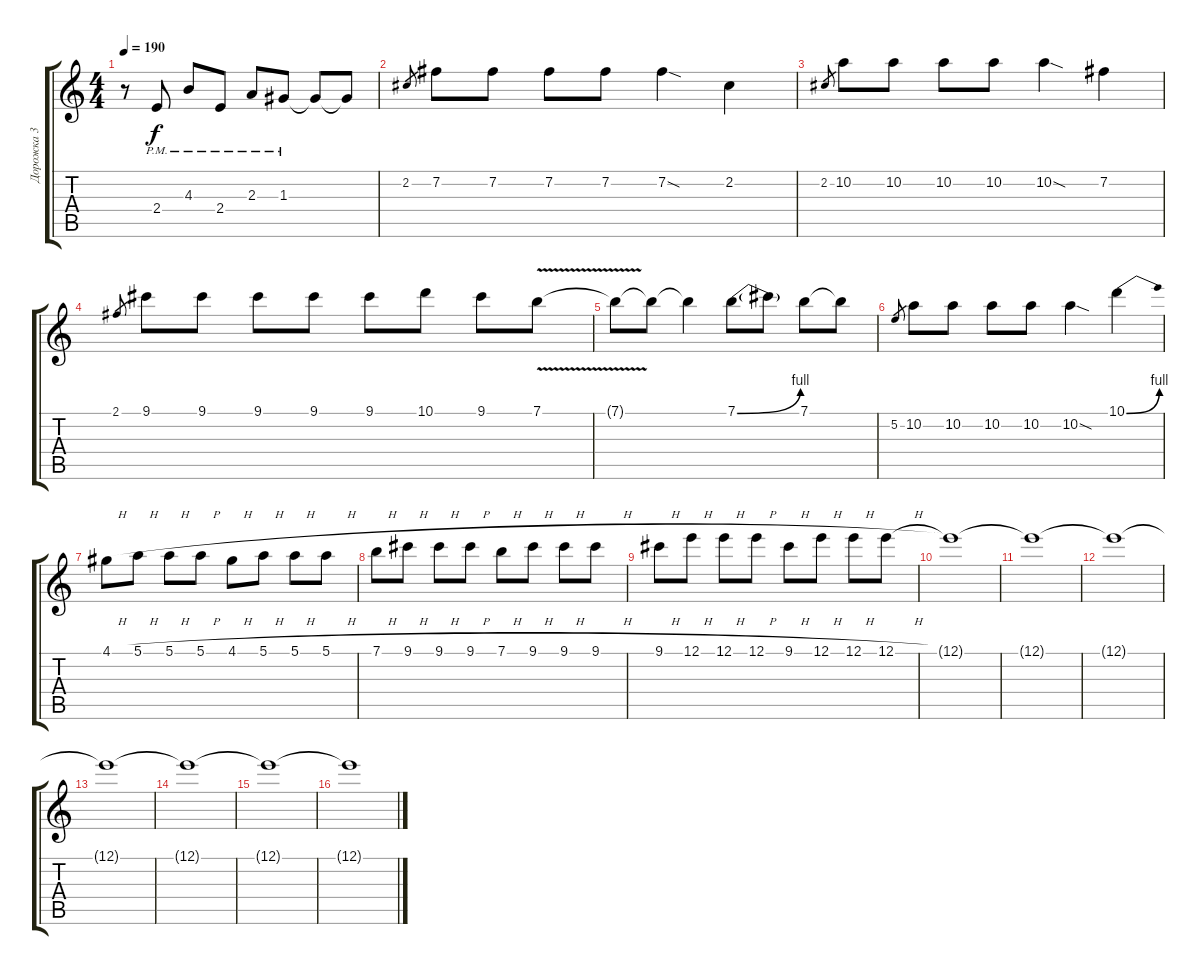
\track ("Дорожка 3" "Дорожка 3") {instrument distortionguitar}
\staff {score tabs}
\tuning (E4 B3 G3 D3 A2 E2) {hide}
\ts (4 4)
\tempo 190
\clef g2
\ks c
r.8{dy f} 2.4{pm}.8 4.3{pm}.8 2.4{pm}.8 2.3{pm}.8 1.3{pm}.8 1.3{t}.8 1.3{t}.8 |
2.2.8{gr} 7.2.8 7.2.8 7.2.8 7.2.8 7.2{sod}.4 2.2.4 |
2.2.8{gr} 10.2.8 10.2.8 10.2.8 10.2.8 10.2{sod}.4 7.2.4 |
2.1.8{gr} 9.1.8 9.1.8 9.1.8 9.1.8 9.1.8 10.1.8 9.1.8 7.1{v}.8 |
7.1{t}.8 7.1{t}.8 7.1{t}.4 7.1{be (bend 0 0 60 4)}.8 7.1{t}.8 7.1.8 7.1{t}.8 |
5.2.8{gr} 10.2.8 10.2.8 10.2.8 10.2.8 10.2{sod}.4 10.1{be (bend 0 0 60 4)}.4 |
4.1{h}.8 5.1{h}.8 5.1{h}.8 5.1{h}.8 4.1{h}.8 5.1{h}.8 5.1{h}.8 5.1{h}.8 |
7.1{h}.8 9.1{h}.8 9.1{h}.8 9.1{h}.8 7.1{h}.8 9.1{h}.8 9.1{h}.8 9.1{h}.8 |
9.1{h}.8 12.1{h}.8 12.1{h}.8 12.1{h}.8 9.1{h}.8 12.1{h}.8 12.1{h}.8 12.1{h}.8 |
12.1{t}.1{volume 12} |
12.1{t}.1{volume 10} |
12.1{t}.1{volume 8} |
12.1{t}.1{volume 6} |
12.1{t}.1{volume 4} |
12.1{t}.1{volume 2} |
12.1{t}.1{volume 1}
